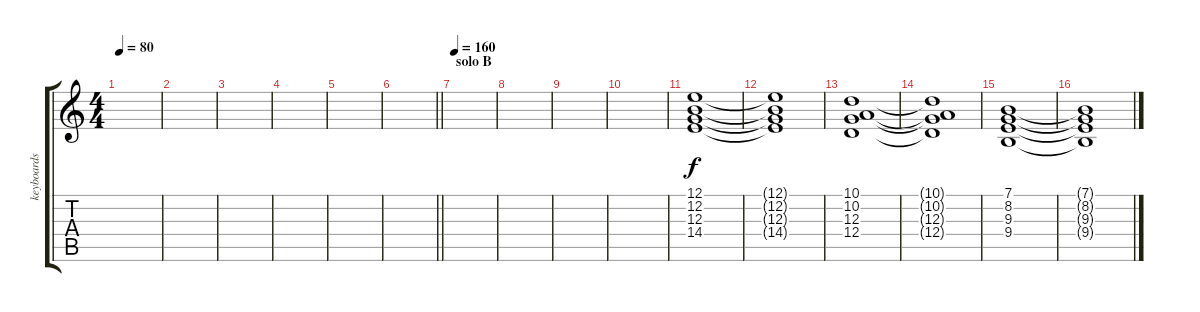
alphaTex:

\track ("keyboards 2" "keyboards ") {instrument harpsichord}
\staff {score tabs}
\tuning (E4 B3 G3 D3 A2 E2) {hide}
\ts (4 4)
\tempo 80
\clef g2
\ks c
|
|
|
|
|
\barLineRight lightlight
|
\section ("" "solo B")
\tempo 160
|
|
|
|
(12.1 12.2 12.3 14.4).1 |
(12.1{t} 12.2{t} 12.3{t} 14.4{t}).1 |
(10.1 10.2 12.3 12.4).1 |
(10.1{t} 10.2{t} 12.3{t} 12.4{t}).1 |
(7.1 8.2 9.3 9.4).1 |
(7.1{t} 8.2{t} 9.3{t} 9.4{t}).1
